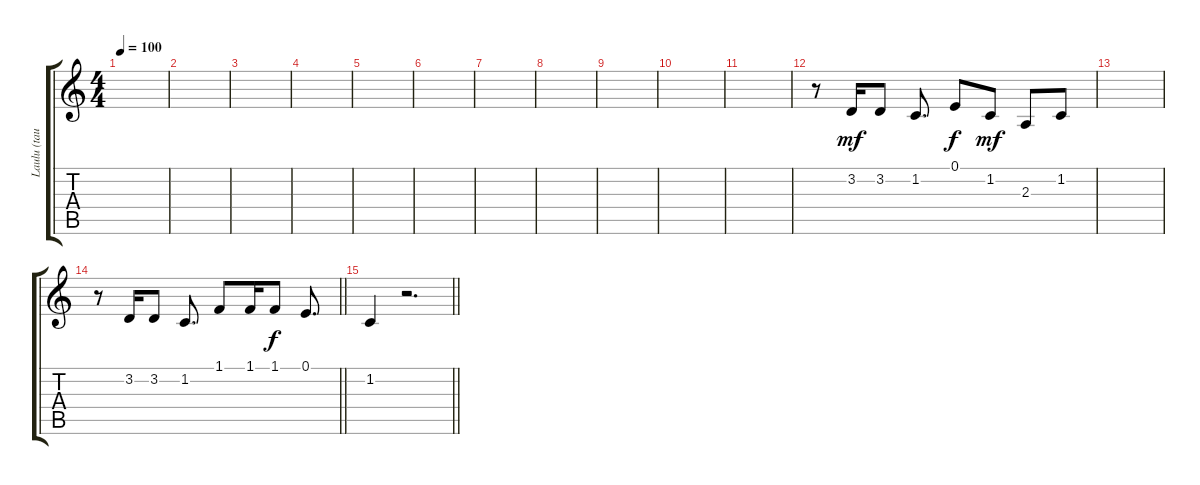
\track ("Laulu (tausta)" "Laulu (tau") {instrument lead3calliope}
\staff {score tabs}
\tuning (E4 B3 G3 D3 A2 E2) {hide}
\ts (4 4)
\tempo 100
\clef g2
\ks c
|
|
|
|
|
|
|
|
|
|
|
r.8 3.2.16{dy mf} 3.2.8 1.2.8{d} 0.1.8{dy f} 1.2.8{dy mf} 2.3.8 1.2.8 |
|
\barLineRight lightlight
r.8 3.2.16 3.2.8 1.2.8{d} 1.1.8 1.1.16 1.1.8{dy f} 0.1.8{d} |
\barLineRight lightlight
1.2.4 r.2{d}
